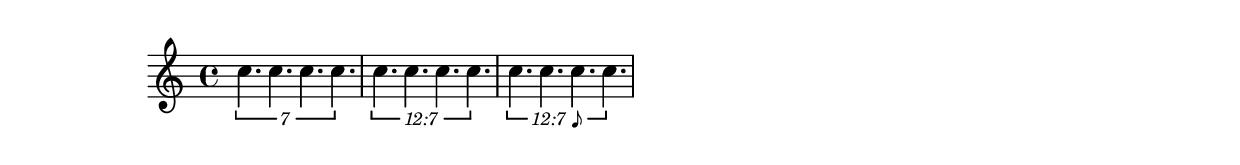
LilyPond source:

\version "2.14.0"
\header{
  texidoc="Non-standard tuplet texts: Printing other tuplet fractions than the ones actually assigned."
}
\layout { ragged-right= ##t }


\context Voice \relative c'' {
  \once \override TupletNumber #'text = #(tuplet-number::non-default-tuplet-denominator-text 7)
  \times 2/3  { c4. c4. c4. c4. }
  \once \override TupletNumber #'text = #(tuplet-number::non-default-tuplet-fraction-text 12 7)
  \times 2/3  { c4. c4. c4. c4. }
  \once \override TupletNumber #'text = #(tuplet-number::append-note-wrapper (tuplet-number::non-default-tuplet-fraction-text 12 7) "8")
  \times 2/3  { c4. c4. c4. c4. }
}
